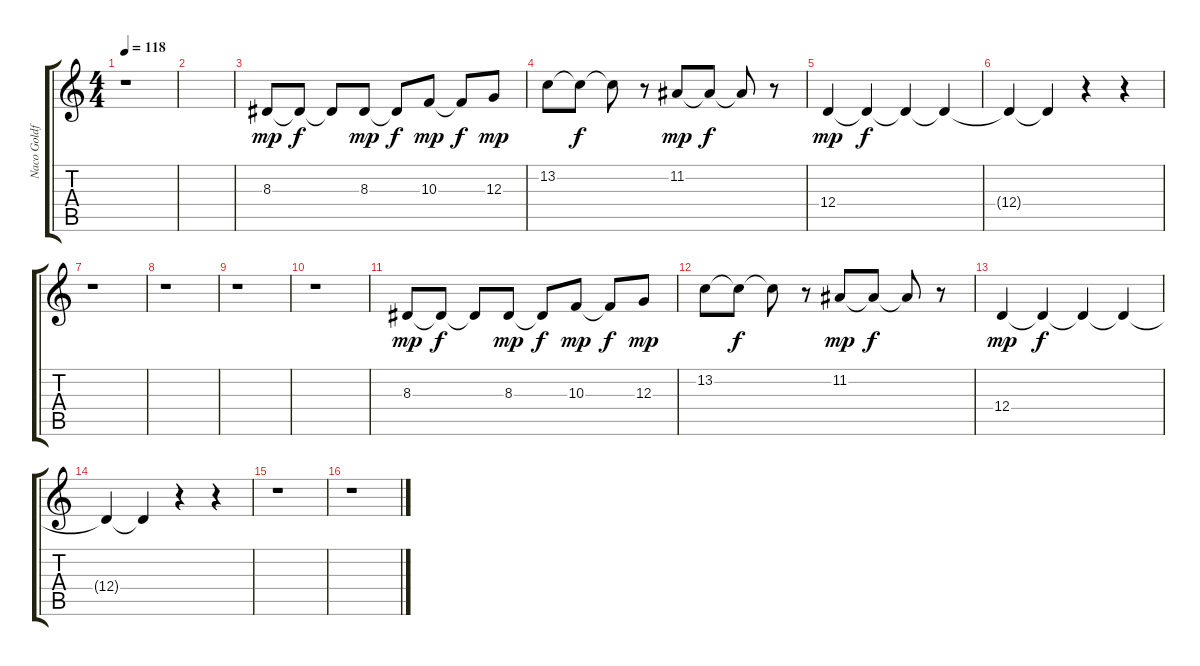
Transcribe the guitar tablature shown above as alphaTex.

\track ("Naco Goldfinger" "Naco Goldf") {instrument altosax}
\staff {score tabs}
\tuning (E4 B3 G3 D3 A2 E2) {hide}
\ts (4 4)
\tempo 118
\clef g2
\ks c
r.1{dy f} |
|
8.3.8{dy mp} 8.3{t}.8{dy f} 8.3{t}.8 8.3.8{dy mp} 8.3{t}.8{dy f} 10.3.8{dy mp} 10.3{t}.8{dy f} 12.3.8{dy mp} |
13.2.8 13.2{t}.8{dy f} 13.2{t}.8 r.8 11.2.8{dy mp} 11.2{t}.8{dy f} 11.2{t}.8 r.8 |
12.4.4{dy mp} 12.4{t}.4{dy f} 12.4{t}.4 12.4{t}.4 |
12.4{t}.4 12.4{t}.4 r.4 r.4 |
r.1 |
r.1 |
r.1 |
r.1 |
8.3.8{dy mp} 8.3{t}.8{dy f} 8.3{t}.8 8.3.8{dy mp} 8.3{t}.8{dy f} 10.3.8{dy mp} 10.3{t}.8{dy f} 12.3.8{dy mp} |
13.2.8 13.2{t}.8{dy f} 13.2{t}.8 r.8 11.2.8{dy mp} 11.2{t}.8{dy f} 11.2{t}.8 r.8 |
12.4.4{dy mp} 12.4{t}.4{dy f} 12.4{t}.4 12.4{t}.4 |
12.4{t}.4 12.4{t}.4 r.4 r.4 |
r.1 |
r.1
